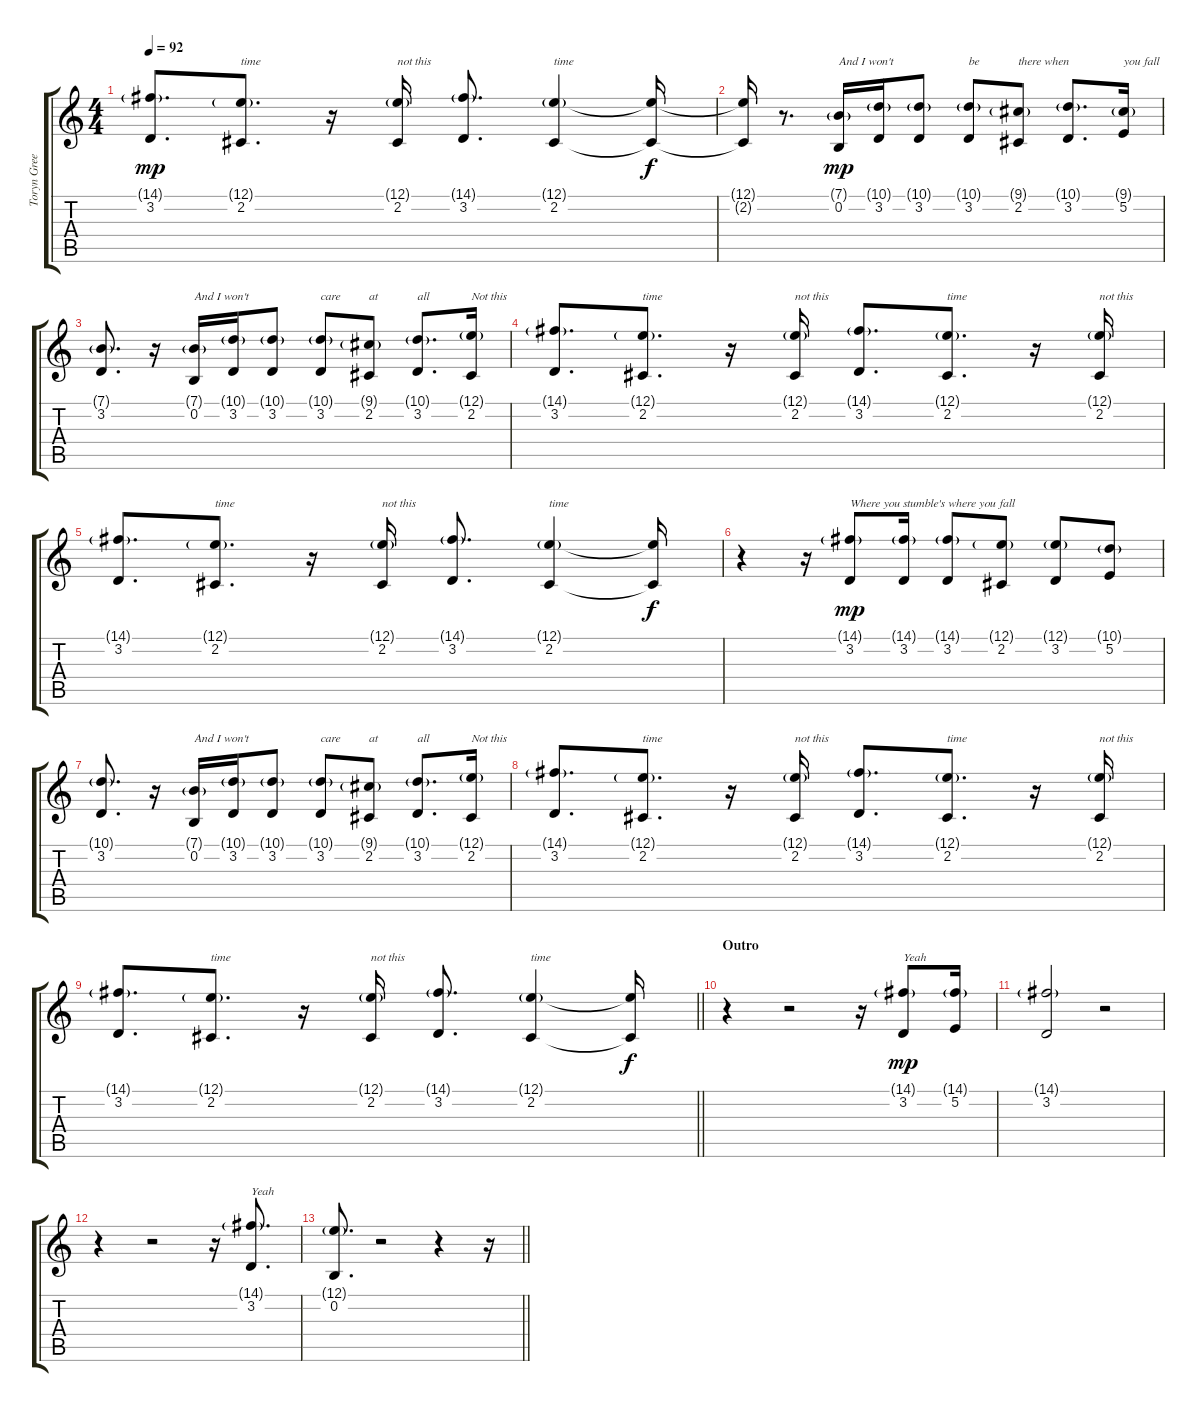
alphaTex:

\track ("Toryn Green (Vocals)" "Toryn Gree") {instrument violin}
\staff {score tabs}
\tuning (E4 B3 G3 D3 A2 D2) {hide}
\ts (4 4)
\tempo 92
\clef g2
\ks c
(14.1{g} 3.2).8{d dy mp} (12.1{g} 2.2).8{d txt "time"} r.16 (12.1{g} 2.2).16{txt "not this"} (14.1{g} 3.2).8{d} (12.1{g} 2.2).4{txt "time"} (12.1{t} 2.2{t}).16{dy f} |
(12.1{t} 2.2{t}).16 r.8{d} (7.1{g} 0.2).16{txt "And I won't" dy mp} (10.1{g} 3.2).16 (10.1{g} 3.2).8 (10.1{g} 3.2).8{txt "be"} (9.1{g} 2.2).8{txt "there when"} (10.1{g} 3.2).8{d} (9.1{g} 5.2).16{txt "you fall"} |
(7.1{g} 3.2).8{d} r.16 (7.1{g} 0.2).16{txt "And I won't"} (10.1{g} 3.2).16 (10.1{g} 3.2).8 (10.1{g} 3.2).8{txt "care"} (9.1{g} 2.2).8{txt "at"} (10.1{g} 3.2).8{d txt "all"} (12.1{g} 2.2).16{txt "Not this"} |
(14.1{g} 3.2).8{d} (12.1{g} 2.2).8{d txt "time"} r.16 (12.1{g} 2.2).16{txt "not this"} (14.1{g} 3.2).8{d} (12.1{g} 2.2).8{d txt "time"} r.16 (12.1{g} 2.2).16{txt "not this"} |
(14.1{g} 3.2).8{d} (12.1{g} 2.2).8{d txt "time"} r.16 (12.1{g} 2.2).16{txt "not this"} (14.1{g} 3.2).8{d} (12.1{g} 2.2).4{txt "time"} (12.1{t} 2.2{t}).16{dy f} |
r.4 r.16 (14.1{g} 3.2).8{txt "Where you stumble's where you fall" dy mp} (14.1{g} 3.2).16 (14.1{g} 3.2).8 (12.1{g} 2.2).8 (12.1{g} 3.2).8 (10.1{g} 5.2).8 |
(10.1{g} 3.2).8{d} r.16 (7.1{g} 0.2).16{txt "And I won't"} (10.1{g} 3.2).16 (10.1{g} 3.2).8 (10.1{g} 3.2).8{txt "care"} (9.1{g} 2.2).8{txt "at"} (10.1{g} 3.2).8{d txt "all"} (12.1{g} 2.2).16{txt "Not this"} |
(14.1{g} 3.2).8{d} (12.1{g} 2.2).8{d txt "time"} r.16 (12.1{g} 2.2).16{txt "not this"} (14.1{g} 3.2).8{d} (12.1{g} 2.2).8{d txt "time"} r.16 (12.1{g} 2.2).16{txt "not this"} |
\barLineRight lightlight
(14.1{g} 3.2).8{d} (12.1{g} 2.2).8{d txt "time"} r.16 (12.1{g} 2.2).16{txt "not this"} (14.1{g} 3.2).8{d} (12.1{g} 2.2).4{txt "time"} (12.1{t} 2.2{t}).16{dy f} |
\section ("" "Outro")
r.4 r.2 r.16 (14.1{g} 3.2).8{txt "Yeah" dy mp} (14.1{g} 5.2).16 |
(14.1{g} 3.2).2 r.2 |
r.4 r.2 r.16 (14.1{g} 3.2).8{d txt "Yeah"} |
\barLineRight lightlight
(12.1{g} 0.2).8{d} r.2 r.4 r.16
